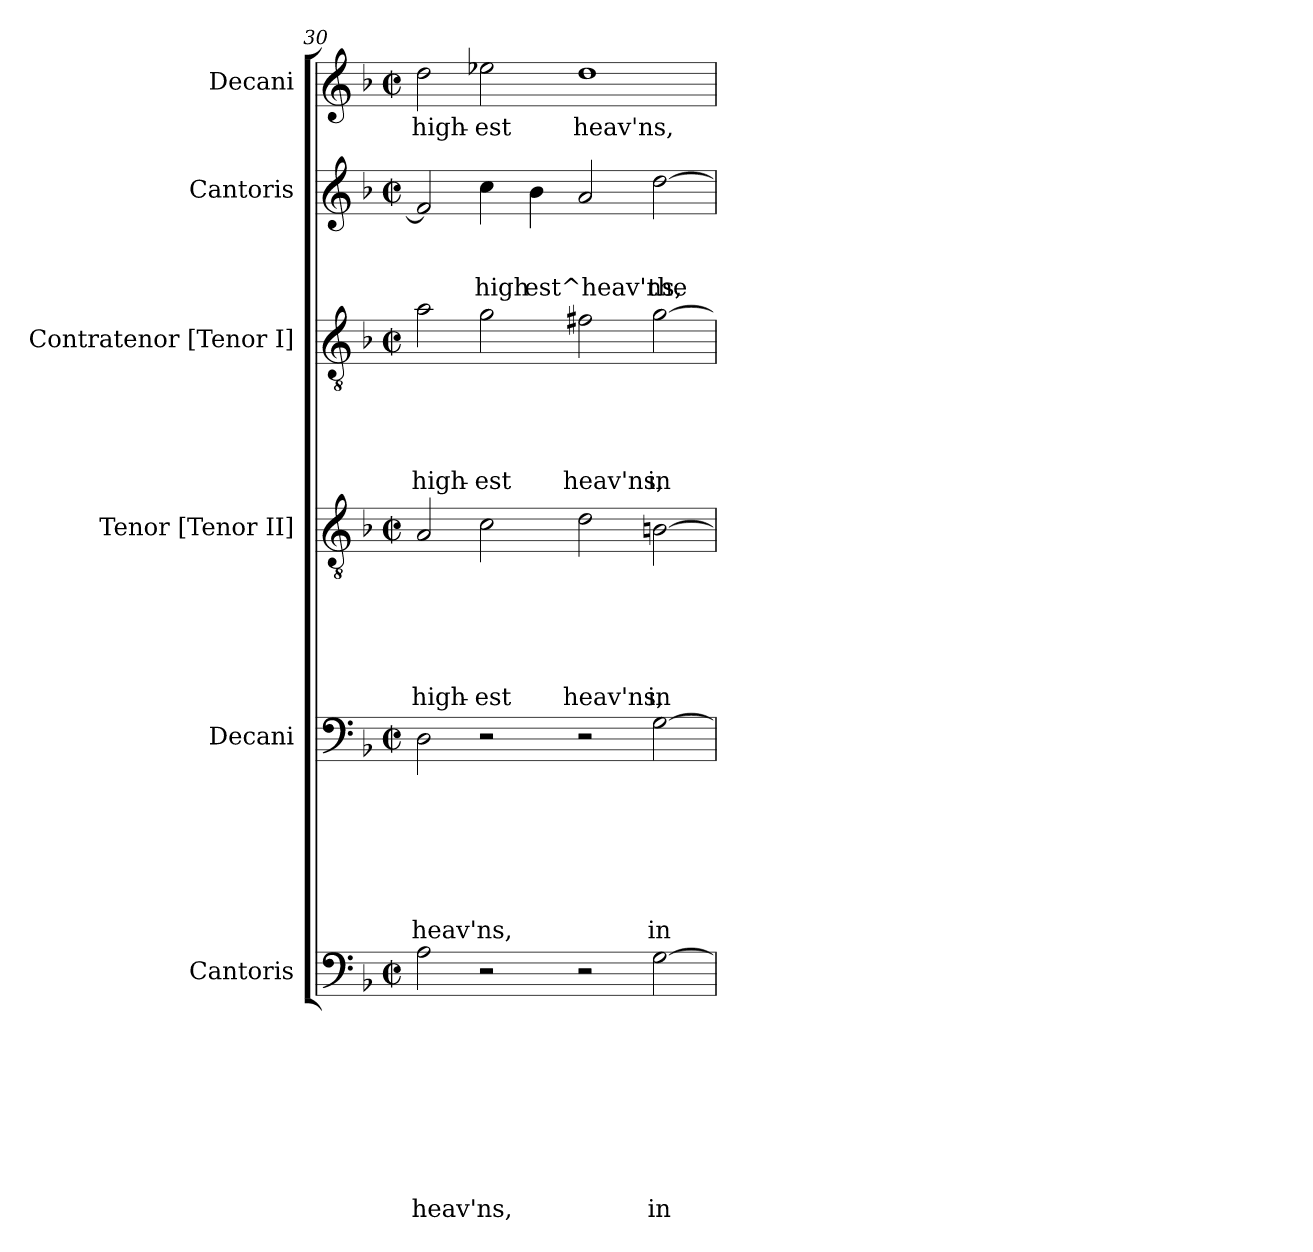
**kern	**text	**text	**text	**text	**text	**text	**text	**text	**text	**kern	**text	**text	**text	**text	**text	**text	**text	**kern	**text	**text	**text	**text	**text	**text	**kern	**text	**text	**text	**text	**text	**kern	**text	**text	**text	**kern	**text
*part6	*part6	*part6	*part6	*part6	*part6	*part6	*part6	*part6	*part6	*part5	*part5	*part5	*part5	*part5	*part5	*part5	*part5	*part4	*part4	*part4	*part4	*part4	*part4	*part4	*part3	*part3	*part3	*part3	*part3	*part3	*part2	*part2	*part2	*part2	*part1	*part1
*staff6	*staff6	*staff6	*staff6	*staff6	*staff6	*staff6	*staff6	*staff6	*staff6	*staff5	*staff5	*staff5	*staff5	*staff5	*staff5	*staff5	*staff5	*staff4	*staff4	*staff4	*staff4	*staff4	*staff4	*staff4	*staff3	*staff3	*staff3	*staff3	*staff3	*staff3	*staff2	*staff2	*staff2	*staff2	*staff1	*staff1
*I"Cantoris	*	*	*	*	*	*	*	*	*	*I"Decani	*	*	*	*	*	*	*	*I"Tenor [Tenor II]	*	*	*	*	*	*	*I"Contratenor [Tenor I]	*	*	*	*	*	*I"Cantoris	*	*	*	*I"Decani	*
*clefF4	*	*	*	*	*	*	*	*	*	*clefF4	*	*	*	*	*	*	*	*clefGv2	*	*	*	*	*	*	*clefGv2	*	*	*	*	*	*clefG2	*	*	*	*clefG2	*
*k[b-]	*	*	*	*	*	*	*	*	*	*k[b-]	*	*	*	*	*	*	*	*k[b-]	*	*	*	*	*	*	*k[b-]	*	*	*	*	*	*k[b-]	*	*	*	*k[b-]	*
*F:	*	*	*	*	*	*	*	*	*	*F:	*	*	*	*	*	*	*	*F:	*	*	*	*	*	*	*F:	*	*	*	*	*	*F:	*	*	*	*F:	*
*M2/2	*	*	*	*	*	*	*	*	*	*M2/2	*	*	*	*	*	*	*	*M2/2	*	*	*	*	*	*	*M2/2	*	*	*	*	*	*M2/2	*	*	*	*M2/2	*
*met(c|)	*	*	*	*	*	*	*	*	*	*met(c|)	*	*	*	*	*	*	*	*met(c|)	*	*	*	*	*	*	*met(c|)	*	*	*	*	*	*met(c|)	*	*	*	*met(c|)	*
=30	=30	=30	=30	=30	=30	=30	=30	=30	=30	=30	=30	=30	=30	=30	=30	=30	=30	=30	=30	=30	=30	=30	=30	=30	=30	=30	=30	=30	=30	=30	=30	=30	=30	=30	=30	=30
!	!	!	!	!	!	!	!	!	!LO:LY:b:rj	!	!	!	!	!	!	!	!LO:LY:b:rj	!	!	!	!	!	!	!LO:LY:b	!	!	!	!	!	!LO:LY:b	!	!	!	!	!	!LO:LY:a:rj
2A\	.	.	.	.	.	.	.	.	heav'ns,	2D\	.	.	.	.	.	.	heav'ns,	2A/	.	.	.	.	.	high-	2a\	.	.	.	.	high-	2f/]	.	.	.	2dd\	high-
!	!	!	!	!	!	!	!	!	!	!	!	!	!	!	!	!	!	!	!	!	!	!	!	!LO:LY:b	!	!	!	!	!	!LO:LY:b	!	!	!	!LO:LY:b:rj	!	!LO:LY:a:rj
2r	.	.	.	.	.	.	.	.	.	2r	.	.	.	.	.	.	.	2c\	.	.	.	.	.	-est	2g\	.	.	.	.	-est	4cc\	.	.	high	2ee-X\	-est
!	!	!	!	!	!	!	!	!	!	!	!	!	!	!	!	!	!	!	!	!	!	!	!	!	!	!	!	!	!	!	!	!	!	!LO:LY:b:rj	!	!
.	.	.	.	.	.	.	.	.	.	.	.	.	.	.	.	.	.	.	.	.	.	.	.	.	.	.	.	.	.	.	4b-\	.	.	est^heav'ns,	.	.
!	!	!	!	!	!	!	!	!	!	!	!	!	!	!	!	!	!	!	!	!	!	!	!	!LO:LY:b	!	!	!	!	!	!LO:LY:b	!	!	!	!	!	!LO:LY:a:rj
2r	.	.	.	.	.	.	.	.	.	2r	.	.	.	.	.	.	.	2d\	.	.	.	.	.	heav'ns,	2f#X\	.	.	.	.	heav'ns,	2a/	.	.	.	1dd	heav'ns,
!	!	!	!	!	!	!	!	!	!LO:LY:b:rj	!	!	!	!	!	!	!	!LO:LY:b:rj	!	!	!	!	!	!	!LO:LY:b	!	!	!	!	!	!LO:LY:b	!	!	!	!LO:LY:b:rj	!	!
[<2G\	.	.	.	.	.	.	.	.	in	[<2G\	.	.	.	.	.	.	in	[<2Bn\	.	.	.	.	.	in	[<2g\	.	.	.	.	in	[<2dd\	.	.	the	.	.
=	=	=	=	=	=	=	=	=	=	=	=	=	=	=	=	=	=	=	=	=	=	=	=	=	=	=	=	=	=	=	=	=	=	=	=	=
*-	*-	*-	*-	*-	*-	*-	*-	*-	*-	*-	*-	*-	*-	*-	*-	*-	*-	*-	*-	*-	*-	*-	*-	*-	*-	*-	*-	*-	*-	*-	*-	*-	*-	*-	*-	*-
